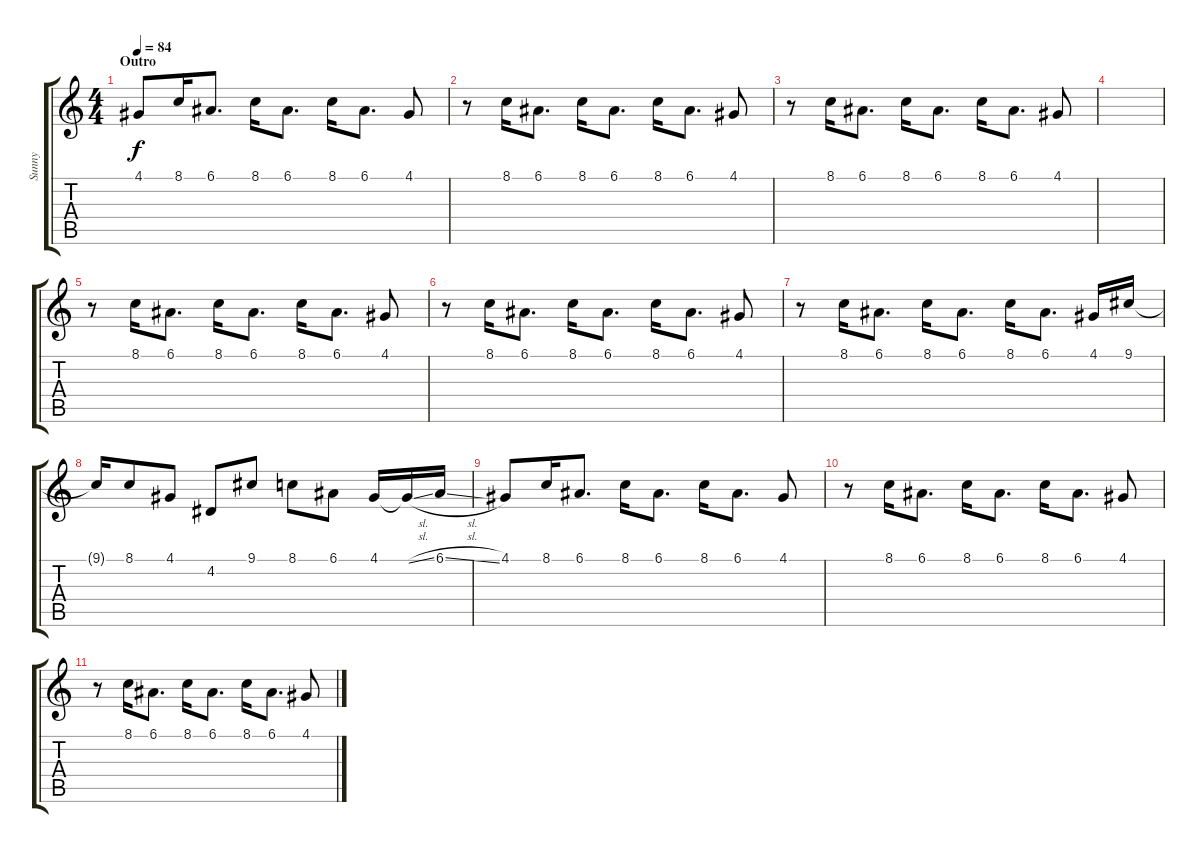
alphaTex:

\track ("Sunny" "Sunny") {instrument recorder}
\staff {score tabs}
\tuning (E4 B3 G3 D3 A2 E2) {hide}
\ts (4 4)
\section ("" "Outro")
\tempo 84
\clef g2
\ks c
4.1.8{dy f} 8.1.16 6.1.8{d} 8.1.16 6.1.8{d} 8.1.16 6.1.8{d} 4.1.8 |
r.8 8.1.16 6.1.8{d} 8.1.16 6.1.8{d} 8.1.16 6.1.8{d} 4.1.8 |
r.8 8.1.16 6.1.8{d} 8.1.16 6.1.8{d} 8.1.16 6.1.8{d} 4.1.8 |
|
r.8 8.1.16 6.1.8{d} 8.1.16 6.1.8{d} 8.1.16 6.1.8{d} 4.1.8 |
r.8 8.1.16 6.1.8{d} 8.1.16 6.1.8{d} 8.1.16 6.1.8{d} 4.1.8 |
r.8 8.1.16 6.1.8{d} 8.1.16 6.1.8{d} 8.1.16 6.1.8{d} 4.1.16 9.1.16{volume 13} |
9.1{t}.16 8.1.8 4.1.8 4.2.8 9.1.8 8.1.8 6.1.8 4.1.16 4.1{sl t}.16 6.1{sl}.16 |
4.1.8 8.1.16{volume 6} 6.1.8{d} 8.1.16 6.1.8{d} 8.1.16 6.1.8{d} 4.1.8 |
r.8 8.1.16 6.1.8{d} 8.1.16 6.1.8{d} 8.1.16 6.1.8{d} 4.1.8 |
r.8 8.1.16 6.1.8{d} 8.1.16 6.1.8{d} 8.1.16 6.1.8{d} 4.1.8
